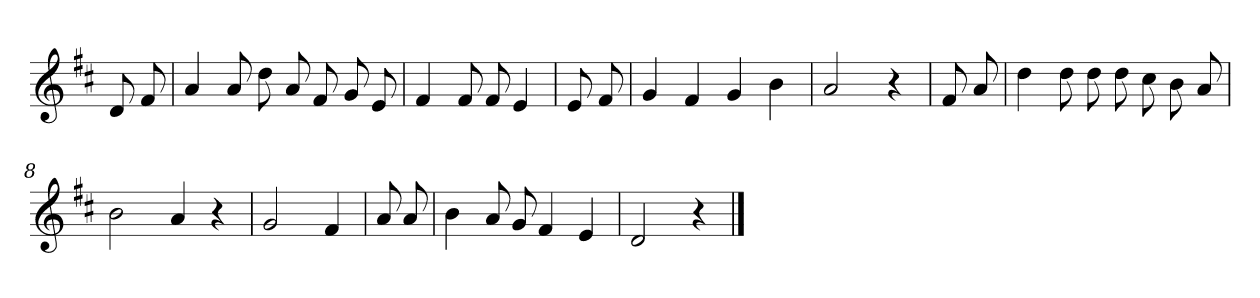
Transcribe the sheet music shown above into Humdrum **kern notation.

**kern
*part1
*staff1
*clefG2
*k[f#c#]
*D:
=
8d
8f#
=1
4a
8a
8dd
8a
8f#
8g
8e
=2
4f#
8f#
8f#
4e
=3
8e
8f#
=4
4g
4f#
4g
4b
=5
2a
4r
=6
8f#
8a
=7
4dd
8dd
8dd
8dd
8cc#
8b
8a
=8
2b
4a
4r
=9
2g
4f#
=10
8a
8a
=11
4b
8a
8g
4f#
4e
=12
2d
4r
==
*-
